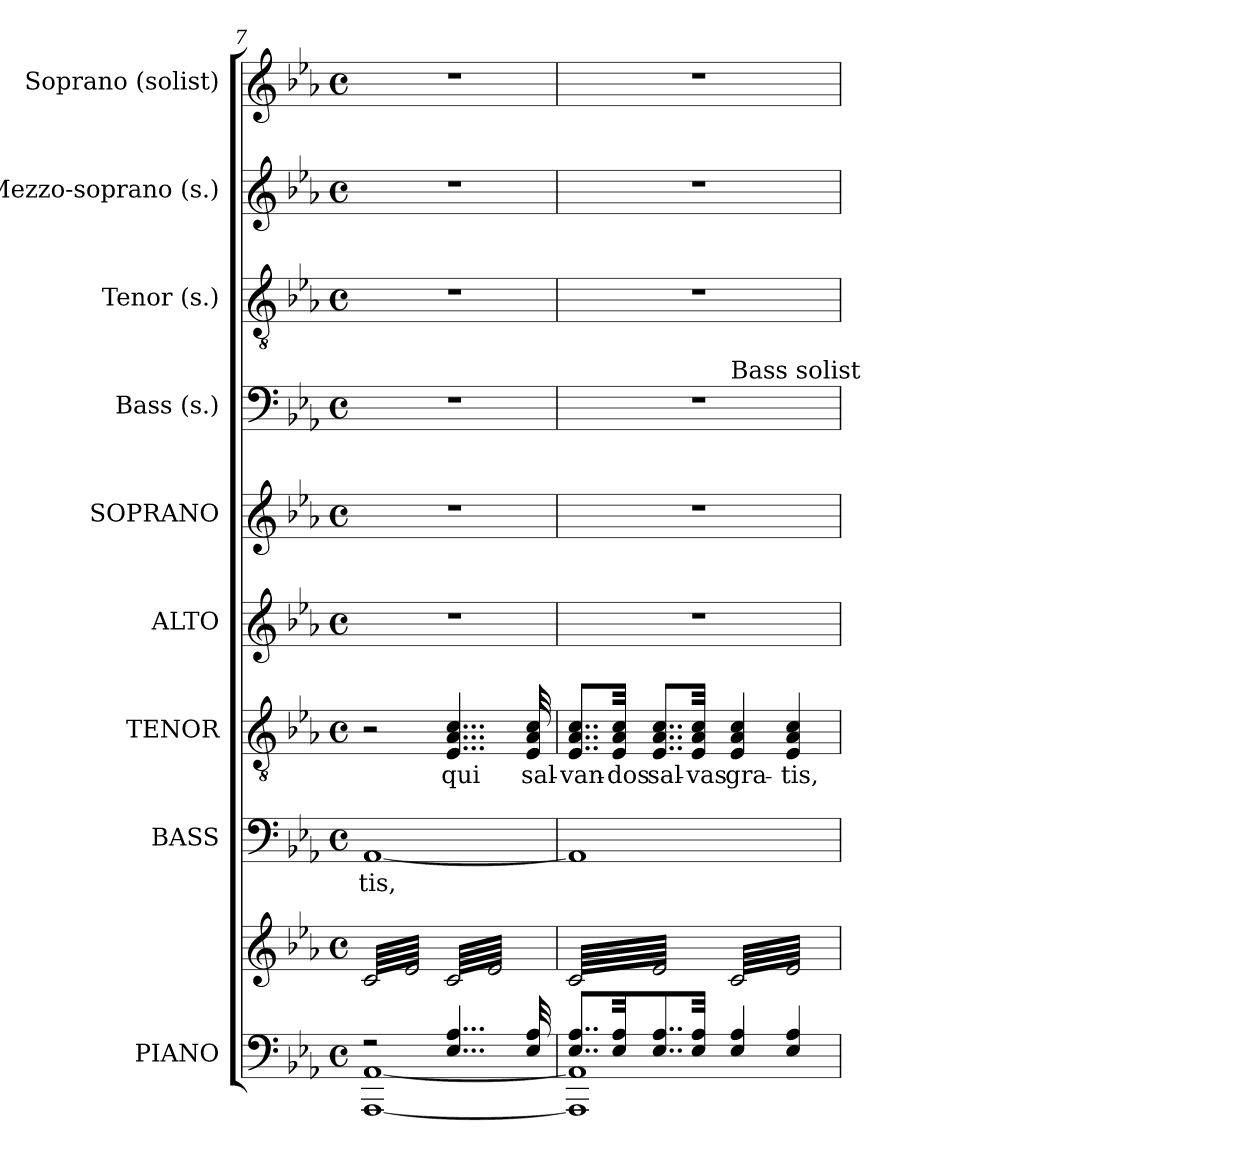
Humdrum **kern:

**kern	**kern	**kern	**text	**kern	**text	**kern	**kern	**kern	**kern	**kern	**kern
*part9	*part9	*part8	*part8	*part7	*part7	*part6	*part5	*part4	*part3	*part2	*part1
*staff10	*staff9	*staff8	*staff8	*staff7	*staff7	*staff6	*staff5	*staff4	*staff3	*staff2	*staff1
*I"PIANO	*	*I"BASS	*	*I"TENOR	*	*I"ALTO	*I"SOPRANO	*I"Bass (s.)	*I"Tenor (s.)	*I"Mezzo-soprano (s.)	*I"Soprano (solist)
*I'Pno.	*	*I'B.	*	*I'T.	*	*I'A.	*I'S.	*I'B.	*I'T.	*I'M-S.	*I'S.
*clefF4	*clefG2	*clefF4	*	*clefGv2	*	*clefG2	*clefG2	*clefF4	*clefGv2	*clefG2	*clefG2
*	*	*	*	*ITrd7c12	*	*	*	*	*ITrd7c12	*	*
*k[b-e-a-]	*k[b-e-a-]	*k[b-e-a-]	*	*k[b-e-a-]	*	*k[b-e-a-]	*k[b-e-a-]	*k[b-e-a-]	*k[b-e-a-]	*k[b-e-a-]	*k[b-e-a-]
*c:	*c:	*c:	*	*c:	*	*c:	*c:	*c:	*c:	*c:	*c:
*M4/4	*M4/4	*M4/4	*	*M4/4	*	*M4/4	*M4/4	*M4/4	*M4/4	*M4/4	*M4/4
*met(c)	*met(c)	*met(c)	*	*met(c)	*	*met(c)	*met(c)	*met(c)	*met(c)	*met(c)	*met(c)
=7	=7	=7	=7	=7	=7	=7	=7	=7	=7	=7	=7
*^	*	*	*	*	*	*	*	*	*	*	*
!	!	!	!	!LO:LY:b:color=#000000	!	!	!	!	!	!	!	!
*	*	*tremolo	*	*	*	*	*	*	*	*	*	*
2r	[1AAA-i [1AA-i	64ci/LLLL	[1AA-i	-tis,	2r	.	1r	1r	1r	1r	1r	1r
.	.	64e-i/	.	.	.	.	.	.	.	.	.	.
.	.	64ci/	.	.	.	.	.	.	.	.	.	.
.	.	64e-i/	.	.	.	.	.	.	.	.	.	.
.	.	64ci/	.	.	.	.	.	.	.	.	.	.
.	.	64e-i/	.	.	.	.	.	.	.	.	.	.
.	.	64ci/	.	.	.	.	.	.	.	.	.	.
.	.	64e-i/	.	.	.	.	.	.	.	.	.	.
.	.	64ci/	.	.	.	.	.	.	.	.	.	.
.	.	64e-i/	.	.	.	.	.	.	.	.	.	.
.	.	64ci/	.	.	.	.	.	.	.	.	.	.
.	.	64e-i/	.	.	.	.	.	.	.	.	.	.
.	.	64ci/	.	.	.	.	.	.	.	.	.	.
.	.	64e-i/	.	.	.	.	.	.	.	.	.	.
.	.	64ci/	.	.	.	.	.	.	.	.	.	.
.	.	64e-i/	.	.	.	.	.	.	.	.	.	.
.	.	64ci/	.	.	.	.	.	.	.	.	.	.
.	.	64e-i/	.	.	.	.	.	.	.	.	.	.
.	.	64ci/	.	.	.	.	.	.	.	.	.	.
.	.	64e-i/	.	.	.	.	.	.	.	.	.	.
.	.	64ci/	.	.	.	.	.	.	.	.	.	.
.	.	64e-i/	.	.	.	.	.	.	.	.	.	.
.	.	64ci/	.	.	.	.	.	.	.	.	.	.
.	.	64e-i/	.	.	.	.	.	.	.	.	.	.
.	.	64ci/	.	.	.	.	.	.	.	.	.	.
.	.	64e-i/	.	.	.	.	.	.	.	.	.	.
.	.	64ci/	.	.	.	.	.	.	.	.	.	.
.	.	64e-i/	.	.	.	.	.	.	.	.	.	.
.	.	64ci/	.	.	.	.	.	.	.	.	.	.
.	.	64e-i/	.	.	.	.	.	.	.	.	.	.
.	.	64ci/	.	.	.	.	.	.	.	.	.	.
.	.	64e-i/JJJJ	.	.	.	.	.	.	.	.	.	.
!	!	!	!	!	!	!LO:LY:b:color=#000000	!	!	!	!	!	!
4...E-i/ 4...A-i	.	64ci/LLLL	.	.	4...EE-i/ 4...AA-i 4...Ci	qui	.	.	.	.	.	.
.	.	64e-i/	.	.	.	.	.	.	.	.	.	.
.	.	64ci/	.	.	.	.	.	.	.	.	.	.
.	.	64e-i/	.	.	.	.	.	.	.	.	.	.
.	.	64ci/	.	.	.	.	.	.	.	.	.	.
.	.	64e-i/	.	.	.	.	.	.	.	.	.	.
.	.	64ci/	.	.	.	.	.	.	.	.	.	.
.	.	64e-i/	.	.	.	.	.	.	.	.	.	.
.	.	64ci/	.	.	.	.	.	.	.	.	.	.
.	.	64e-i/	.	.	.	.	.	.	.	.	.	.
.	.	64ci/	.	.	.	.	.	.	.	.	.	.
.	.	64e-i/	.	.	.	.	.	.	.	.	.	.
.	.	64ci/	.	.	.	.	.	.	.	.	.	.
.	.	64e-i/	.	.	.	.	.	.	.	.	.	.
.	.	64ci/	.	.	.	.	.	.	.	.	.	.
.	.	64e-i/	.	.	.	.	.	.	.	.	.	.
.	.	64ci/	.	.	.	.	.	.	.	.	.	.
.	.	64e-i/	.	.	.	.	.	.	.	.	.	.
.	.	64ci/	.	.	.	.	.	.	.	.	.	.
.	.	64e-i/	.	.	.	.	.	.	.	.	.	.
.	.	64ci/	.	.	.	.	.	.	.	.	.	.
.	.	64e-i/	.	.	.	.	.	.	.	.	.	.
.	.	64ci/	.	.	.	.	.	.	.	.	.	.
.	.	64e-i/	.	.	.	.	.	.	.	.	.	.
.	.	64ci/	.	.	.	.	.	.	.	.	.	.
.	.	64e-i/	.	.	.	.	.	.	.	.	.	.
.	.	64ci/	.	.	.	.	.	.	.	.	.	.
.	.	64e-i/	.	.	.	.	.	.	.	.	.	.
.	.	64ci/	.	.	.	.	.	.	.	.	.	.
.	.	64e-i/	.	.	.	.	.	.	.	.	.	.
!	!	!	!	!	!	!LO:LY:b:color=#000000	!	!	!	!	!	!
32E-i/ 32A-i	.	64ci/	.	.	32EE-i/ 32AA-i 32Ci	sal-	.	.	.	.	.	.
.	.	64e-i/JJJJ	.	.	.	.	.	.	.	.	.	.
=8	=8	=8	=8	=8	=8	=8	=8	=8	=8	=8	=8	=8
!	!	!	!	!	!	!LO:LY:b:color=#000000	!	!	!	!	!	!
*	*	*	*	*	*	*	*	*	*^	*	*	*
8..E-i/ 8..A-iL	1AAA-i] 1AA-i]	64ci/LLLL	1AA-i]	.	8..EE-i/ 8..AA-i/ 8..Ci/L	-van-	1r	1r	1r	2ryy	1r	1r	1r
.	.	64e-i/	.	.	.	.	.	.	.	.	.	.	.
.	.	64ci/	.	.	.	.	.	.	.	.	.	.	.
.	.	64e-i/	.	.	.	.	.	.	.	.	.	.	.
.	.	64ci/	.	.	.	.	.	.	.	.	.	.	.
.	.	64e-i/	.	.	.	.	.	.	.	.	.	.	.
.	.	64ci/	.	.	.	.	.	.	.	.	.	.	.
.	.	64e-i/	.	.	.	.	.	.	.	.	.	.	.
.	.	64ci/	.	.	.	.	.	.	.	.	.	.	.
.	.	64e-i/	.	.	.	.	.	.	.	.	.	.	.
.	.	64ci/	.	.	.	.	.	.	.	.	.	.	.
.	.	64e-i/	.	.	.	.	.	.	.	.	.	.	.
.	.	64ci/	.	.	.	.	.	.	.	.	.	.	.
.	.	64e-i/	.	.	.	.	.	.	.	.	.	.	.
!	!	!	!	!	!	!LO:LY:b:color=#000000	!	!	!	!	!	!	!
32E-i/ 32A-ikk	.	64ci/	.	.	32EE-i/ 32AA-i/ 32Ci/Jkk	-dos	.	.	.	.	.	.	.
.	.	64e-i/	.	.	.	.	.	.	.	.	.	.	.
!	!	!	!	!	!	!LO:LY:b:color=#000000	!	!	!	!	!	!	!
8..E-i/ 8..A-i	.	64ci/	.	.	8..EE-i/ 8..AA-i/ 8..Ci/L	sal-	.	.	.	.	.	.	.
.	.	64e-i/	.	.	.	.	.	.	.	.	.	.	.
.	.	64ci/	.	.	.	.	.	.	.	.	.	.	.
.	.	64e-i/	.	.	.	.	.	.	.	.	.	.	.
.	.	64ci/	.	.	.	.	.	.	.	.	.	.	.
.	.	64e-i/	.	.	.	.	.	.	.	.	.	.	.
.	.	64ci/	.	.	.	.	.	.	.	.	.	.	.
.	.	64e-i/	.	.	.	.	.	.	.	.	.	.	.
.	.	64ci/	.	.	.	.	.	.	.	.	.	.	.
.	.	64e-i/	.	.	.	.	.	.	.	.	.	.	.
.	.	64ci/	.	.	.	.	.	.	.	.	.	.	.
.	.	64e-i/	.	.	.	.	.	.	.	.	.	.	.
.	.	64ci/	.	.	.	.	.	.	.	.	.	.	.
.	.	64e-i/	.	.	.	.	.	.	.	.	.	.	.
!	!	!	!	!	!	!LO:LY:b:color=#000000	!	!	!	!	!	!	!
32E-i/ 32A-iJkk	.	64ci/	.	.	32EE-i/ 32AA-i/ 32Ci/Jkk	-vas	.	.	.	.	.	.	.
.	.	64e-i/JJJJ	.	.	.	.	.	.	.	.	.	.	.
!	!	!	!	!	!	!	!	!	!	!LO:TX:a:t=Bass solist	!	!	!
!	!	!	!	!	!	!LO:LY:b:color=#000000	!	!	!	!	!	!	!
4E-i/ 4A-i	.	64ci/LLLL	.	.	4EE-i/ 4AA-i 4Ci	gra-	.	.	.	2ryy	.	.	.
.	.	64e-i/	.	.	.	.	.	.	.	.	.	.	.
.	.	64ci/	.	.	.	.	.	.	.	.	.	.	.
.	.	64e-i/	.	.	.	.	.	.	.	.	.	.	.
.	.	64ci/	.	.	.	.	.	.	.	.	.	.	.
.	.	64e-i/	.	.	.	.	.	.	.	.	.	.	.
.	.	64ci/	.	.	.	.	.	.	.	.	.	.	.
.	.	64e-i/	.	.	.	.	.	.	.	.	.	.	.
.	.	64ci/	.	.	.	.	.	.	.	.	.	.	.
.	.	64e-i/	.	.	.	.	.	.	.	.	.	.	.
.	.	64ci/	.	.	.	.	.	.	.	.	.	.	.
.	.	64e-i/	.	.	.	.	.	.	.	.	.	.	.
.	.	64ci/	.	.	.	.	.	.	.	.	.	.	.
.	.	64e-i/	.	.	.	.	.	.	.	.	.	.	.
.	.	64ci/	.	.	.	.	.	.	.	.	.	.	.
.	.	64e-i/	.	.	.	.	.	.	.	.	.	.	.
!	!	!	!	!	!	!LO:LY:b:color=#000000	!	!	!	!	!	!	!
4E-i/ 4A-i	.	64ci/	.	.	4EE-i/ 4AA-i 4Ci	-tis,	.	.	.	.	.	.	.
.	.	64e-i/	.	.	.	.	.	.	.	.	.	.	.
.	.	64ci/	.	.	.	.	.	.	.	.	.	.	.
.	.	64e-i/	.	.	.	.	.	.	.	.	.	.	.
.	.	64ci/	.	.	.	.	.	.	.	.	.	.	.
.	.	64e-i/	.	.	.	.	.	.	.	.	.	.	.
.	.	64ci/	.	.	.	.	.	.	.	.	.	.	.
.	.	64e-i/	.	.	.	.	.	.	.	.	.	.	.
.	.	64ci/	.	.	.	.	.	.	.	.	.	.	.
.	.	64e-i/	.	.	.	.	.	.	.	.	.	.	.
.	.	64ci/	.	.	.	.	.	.	.	.	.	.	.
.	.	64e-i/	.	.	.	.	.	.	.	.	.	.	.
.	.	64ci/	.	.	.	.	.	.	.	.	.	.	.
.	.	64e-i/	.	.	.	.	.	.	.	.	.	.	.
.	.	64ci/	.	.	.	.	.	.	.	.	.	.	.
.	.	64e-i/JJJJ	.	.	.	.	.	.	.	.	.	.	.
*	*	*Xtremolo	*	*	*	*	*	*	*	*	*	*	*
.	.	.	.	.	.	.	.	.	.	.	.	.	.
.	.	.	.	.	.	.	.	.	.	.	.	.	.
.	.	.	.	.	.	.	.	.	.	.	.	.	.
.	.	.	.	.	.	.	.	.	.	.	.	.	.
.	.	.	.	.	.	.	.	.	.	.	.	.	.
.	.	.	.	.	.	.	.	.	.	.	.	.	.
.	.	.	.	.	.	.	.	.	.	.	.	.	.
.	.	.	.	.	.	.	.	.	.	.	.	.	.
.	.	.	.	.	.	.	.	.	.	.	.	.	.
.	.	.	.	.	.	.	.	.	.	.	.	.	.
.	.	.	.	.	.	.	.	.	.	.	.	.	.
.	.	.	.	.	.	.	.	.	.	.	.	.	.
.	.	.	.	.	.	.	.	.	.	.	.	.	.
.	.	.	.	.	.	.	.	.	.	.	.	.	.
.	.	.	.	.	.	.	.	.	.	.	.	.	.
.	.	.	.	.	.	.	.	.	.	.	.	.	.
*v	*v	*	*	*	*	*	*	*	*v	*v	*	*	*
=	=	=	=	=	=	=	=	=	=	=	=
*-	*-	*-	*-	*-	*-	*-	*-	*-	*-	*-	*-
